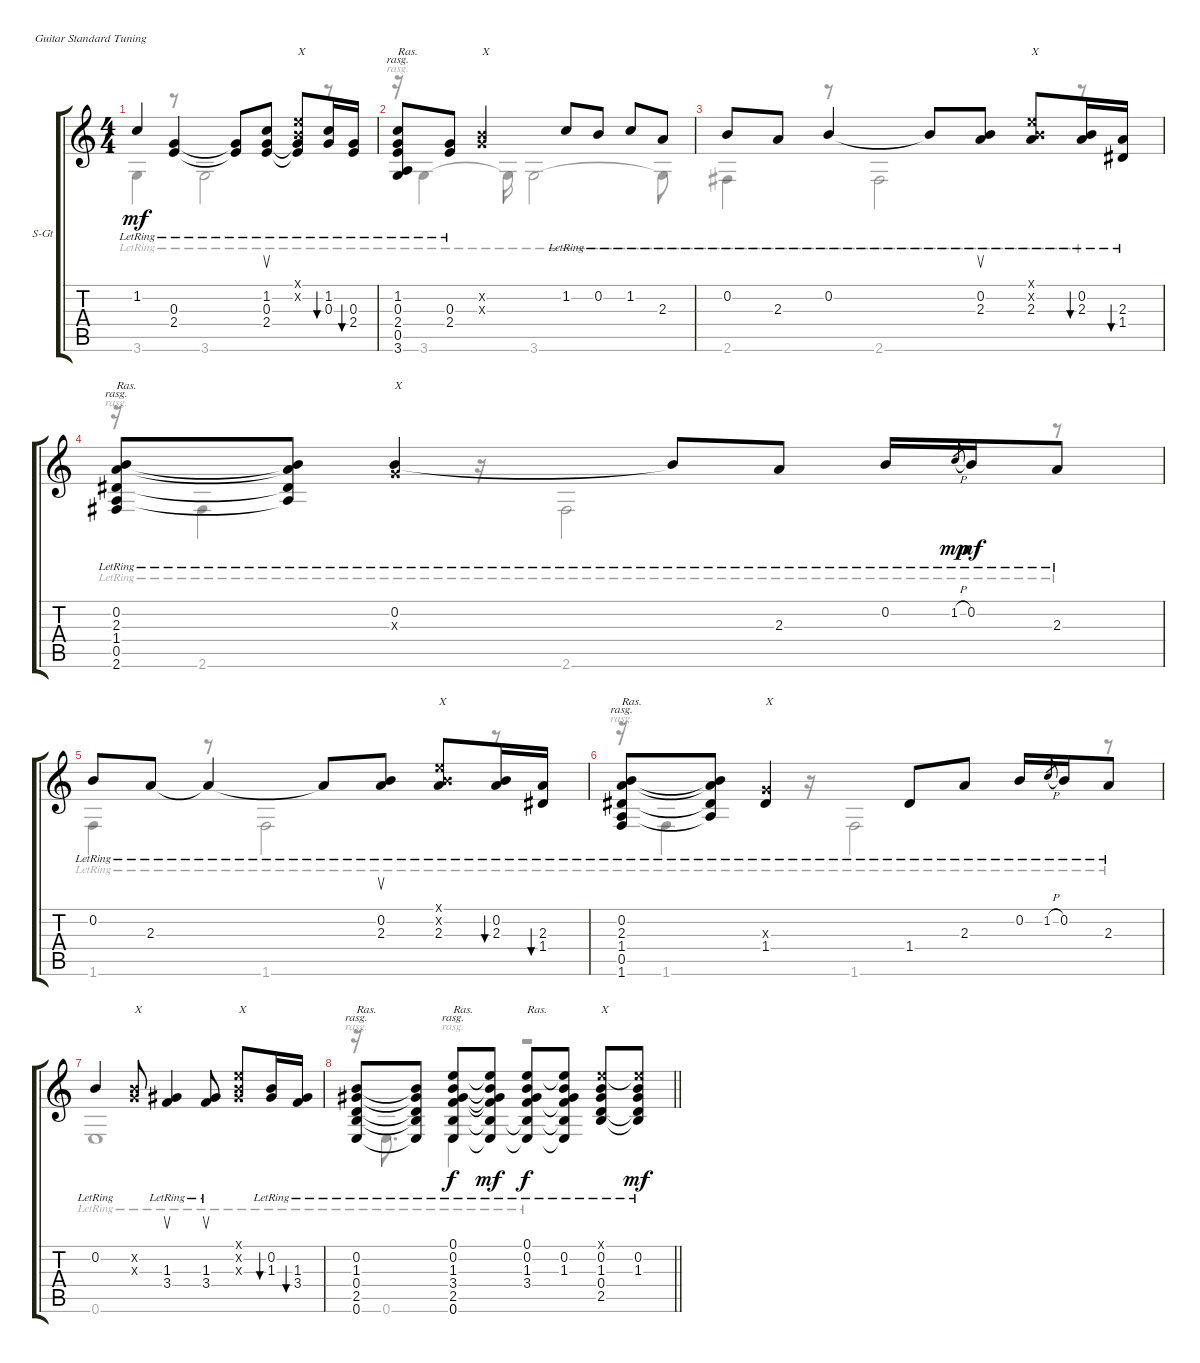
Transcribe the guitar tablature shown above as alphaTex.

\bracketExtendMode groupsimilarinstruments
\firstSystemTrackNameOrientation horizontal
\otherSystemsTrackNameOrientation horizontal
\track ("Your Guitar" "S-Gt") {instrument acousticguitarsteel}
\staff {score tabs}
\tuning (E4 B3 G3 D3 A2 E2)
\voice
\ts (4 4)
\tempo (155 hide)
\clef g2
\ks c
1.2{lr}.4{dy mf} (0.3{lr} 2.4{lr}).4 (0.3{lr t} 2.4{lr t}).8 (1.2{lr} 0.3{lr} 2.4{lr}).8{su} (0.1{x} 0.2{x} 0.3{lr t} 2.4{lr t}).8{txt "X"} (1.2{lr} 0.3{lr}).16{bu 480} (0.3{lr} 2.4{lr}).16{bu 480} |
(1.2{lr} 0.3{lr} 2.4{lr} 0.5{lr} 3.6{lr}).8{rasg amianapaest txt "Ras."} (0.3{lr} 2.4{lr}).8 (0.2{x} 0.3{x}).4{txt "X"} 1.2{lr}.8 0.2{lr}.8 1.2{lr}.8 2.3{lr}.8 |
0.2{lr}.8 2.3{lr}.8 0.2{lr}.4 0.2{lr t}.8 (0.2{lr} 2.3{lr}).8{su} (0.1{x} 0.2{x} 2.3{lr}).8{txt "X"} (0.2{lr} 2.3{lr}).16{bu 480} (2.3{lr} 1.4{lr}).16{bu 480} |
(0.2{lr} 2.3{lr} 1.4{lr} 0.5{lr} 2.6{lr}).8{rasg amianapaest txt "Ras."} (0.2{lr t} 2.3{lr t} 1.4{lr t} 0.5{lr t}).8 (0.2{lr} 0.3{x}).4{txt "X"} 0.2{lr t}.8 2.3{lr}.8 0.2{lr}.16 1.2{h lr}.8{gr dy mp} 0.2{lr}.16{dy mf} 2.3{lr}.8 |
0.2{lr}.8 2.3{lr}.8 2.3{lr t}.4 2.3{lr t}.8 (0.2{lr} 2.3{lr}).8{su} (0.1{x} 0.2{x} 2.3{lr}).8{txt "X"} (0.2{lr} 2.3{lr}).16{bu 480} (2.3{lr} 1.4{lr}).16{bu 480} |
(0.2{lr} 2.3{lr} 1.4{lr} 0.5{lr} 1.6{lr}).8{rasg amianapaest txt "Ras."} (0.2{lr t} 2.3{lr t} 1.4{lr t} 0.5{lr t}).8 (0.3{x} 1.4{lr}).4{txt "X"} 1.4{lr}.8 2.3{lr}.8 0.2{lr}.16 1.2{h lr}.8{gr} 0.2{lr}.16 2.3{lr}.8 |
0.2{lr}.4 (0.2{x} 0.3{x}).8{txt "X"} (1.3{lr} 3.4{lr}).4{su} (1.3{lr} 3.4{lr}).8{su} (0.1{x} 0.2{x} 1.3{x}).8{txt "X"} (0.2{lr} 1.3{lr}).16{bu 480} (1.3{lr} 3.4{lr}).16{bu 480} |
\barLineRight lightlight
(0.2{lr} 1.3{lr} 0.4{lr} 2.5{lr} 0.6{lr}).8{rasg amianapaest txt "Ras."} (0.2{lr t} 1.3{lr t} 0.4{lr t} 2.5{lr t} 0.6{lr t}).8 (0.1{lr} 0.2{lr} 1.3{lr} 3.4{lr} 2.5{lr} 0.6{lr}).8{rasg amianapaest txt "Ras." dy f} (0.1{lr t} 0.2{lr t} 1.3{lr t} 3.4{lr t} 2.5{lr t} 0.6{lr t}).8{dy mf} (0.1 0.2 1.3{lr} 3.4{lr} 2.5{lr t} 0.6{lr t}).8{txt "Ras." dy f} (0.1{t} 0.2{lr} 1.3{lr} 3.4{lr t} 2.5{lr t} 0.6{lr t}).8 (0.1{x} 0.2{lr} 1.3{lr} 0.4{lr} 2.5{lr}).8{txt "X"} (0.1{x t} 0.2{lr} 1.3{lr} 0.4{lr t} 2.5{lr t}).8{dy mf}
\voice
\clef g2
\ottava regular
\simile none
\ks c
3.6{lr}.4{dy mf} r.8 3.6{lr}.2 r.8{bu 0} |
r.16{rasg amianapaest} 3.6{lr}.4 3.6{lr t}.16 3.6{lr}.2 3.6{lr t}.8 |
2.6{lr}.4 r.8 2.6{lr}.2 r.8{bu 0} |
r.16{rasg amianapaest} 2.6{lr}.4 r.16 2.6{lr}.2 r.8 |
1.6{lr}.4 r.8 1.6{lr}.2 r.8{bu 0} |
r.16{rasg amianapaest} 1.6{lr}.4 r.16 1.6{lr}.2 r.8 |
0.6{lr}.1 |
\barLineRight lightlight
r.16{rasg amianapaest} 0.6{lr}.8{d} 0.6{lr}.4{rasg amianapaest} r.2
